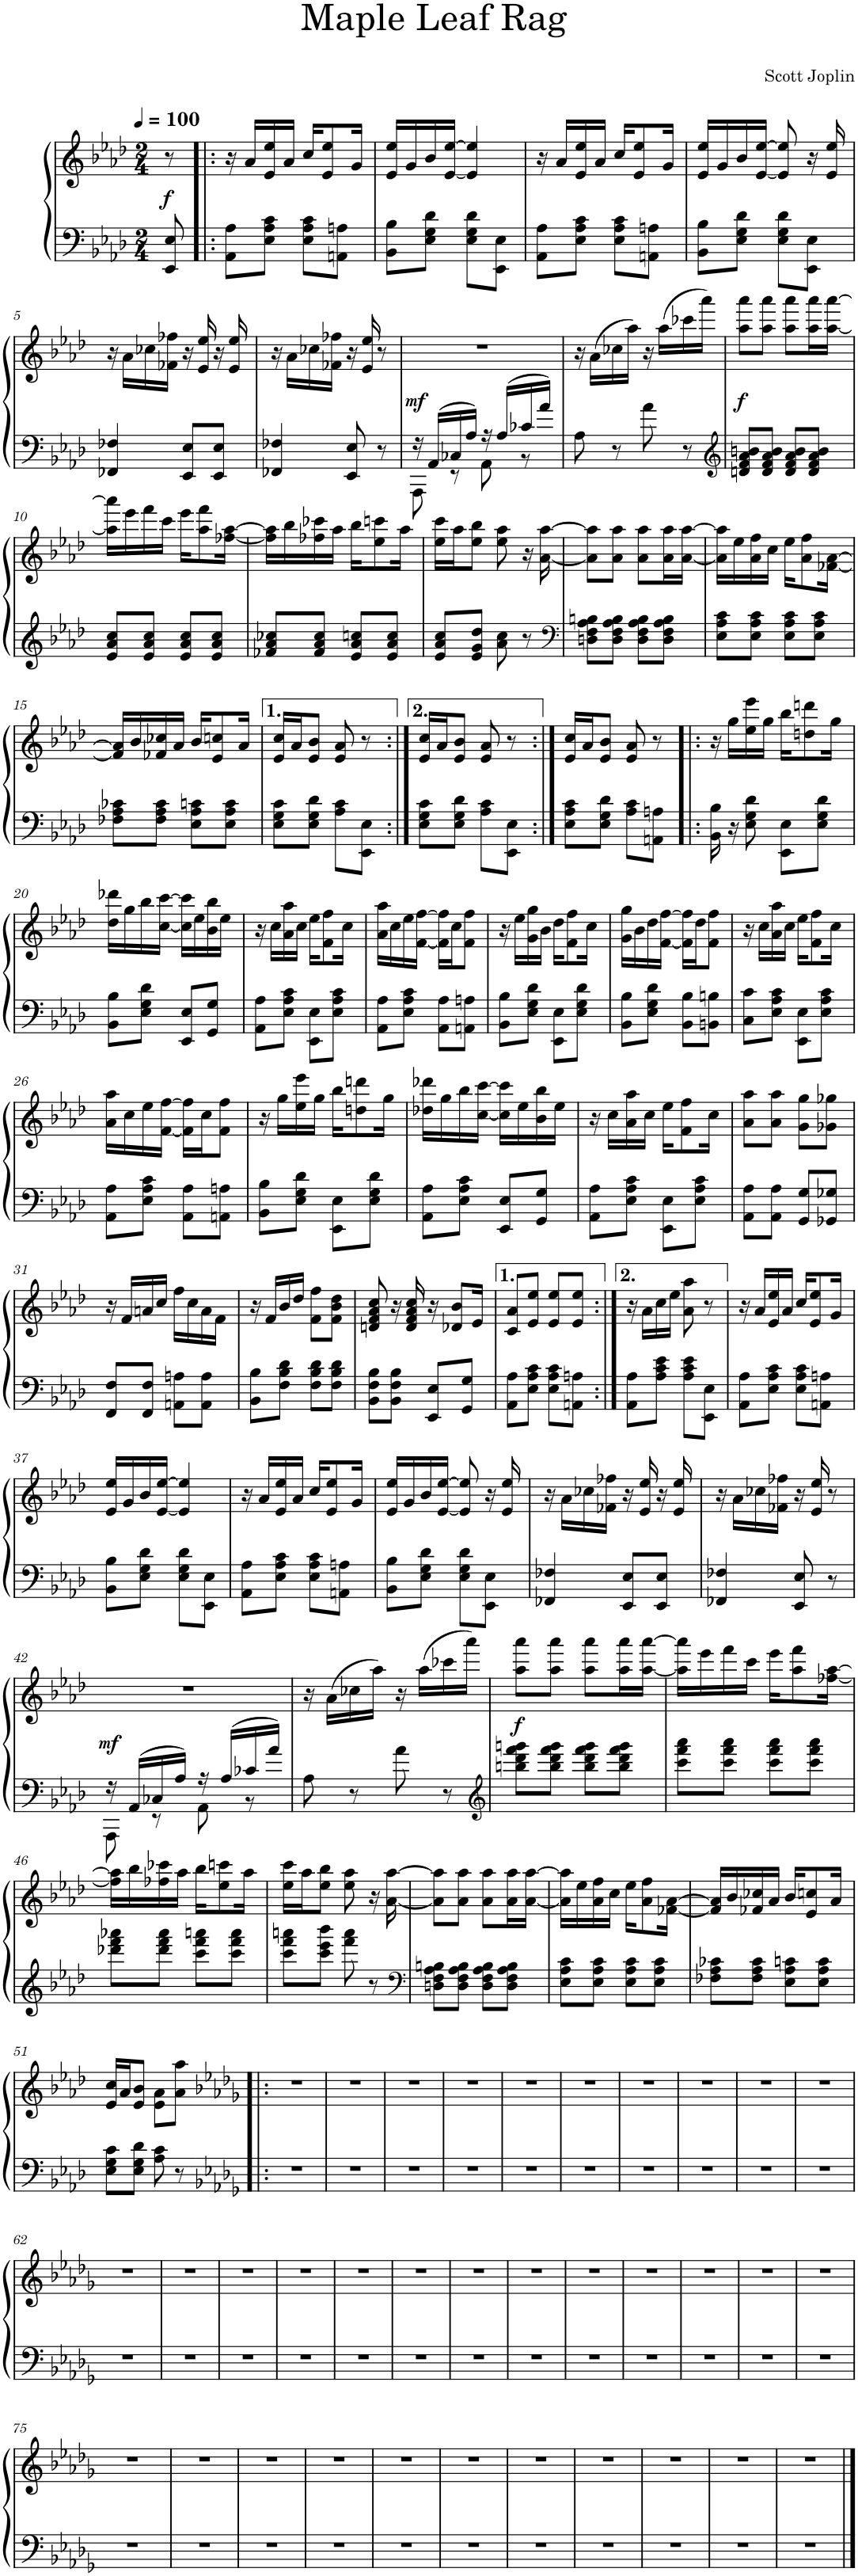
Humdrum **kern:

**kern	**kern	**dynam
*part1	*part1	*part1
*staff2	*staff1	*staff1/2
*I"Piano	*	*
*I'Pno.	*	*
*clefF4	*clefG2	*
*k[b-e-a-d-]	*k[b-e-a-d-]	*
*M2/4	*M2/4	*
*MM100	*MM100	*
=	=	=
!	!	!LO:DY:b
8EE-/ 8E-/	8r	f
=1!|:	=1!|:	=1!|:
8AA-\ 8A-\L	16r	.
.	16a-/LL	.
8E-\ 8A-\ 8c\J	16e-/ 16ee-/	.
.	16a-/JJ	.
8E-\ 8A-\ 8c\L	16cc/KL	.
.	8e-/ 8ee-/	.
8AAn\ 8An\J	.	.
.	16g/Jk	.
=2	=2	=2
8BB-\ 8B-\L	16e-/ 16ee-/LL	.
.	16g/	.
8E-\ 8G\ 8d-\J	16b-/	.
.	[16e-/ [16ee-/JJ	.
8E-\ 8G\ 8d-\L	4e-/] 4ee-/]	.
8EE-\ 8E-\J	.	.
=3	=3	=3
8AA-\ 8A-\L	16r	.
.	16a-/LL	.
8E-\ 8A-\ 8c\J	16e-/ 16ee-/	.
.	16a-/JJ	.
8E-\ 8A-\ 8c\L	16cc/KL	.
.	8e-/ 8ee-/	.
8AAn\ 8An\J	.	.
.	16g/Jk	.
=4	=4	=4
8BB-\ 8B-\L	16e-/ 16ee-/LL	.
.	16g/	.
8E-\ 8G\ 8d-\J	16b-/	.
.	[16e-/ [16ee-/JJ	.
8E-\ 8G\ 8d-\L	8e-/] 8ee-/]	.
8EE-\ 8E-\J	16r	.
.	16e-/ 16ee-/	.
!!LO:LB:g=z
=5	=5	=5
4FF-X/ 4F-X/	16r	.
.	16a-\LL	.
.	16cc-X\	.
.	16f-X\ 16ff-X\JJ	.
8EE-/ 8E-/L	16r	.
.	16e-/ 16ee-/	.
8EE-/ 8E-/J	16r	.
.	16e-/ 16ee-/	.
=6	=6	=6
4FF-X/ 4F-X/	16r	.
.	16a-\LL	.
.	16cc-X\	.
.	16f-X\ 16ff-X\JJ	.
8EE-/ 8E-/	16r	.
.	16e-/ 16ee-/	.
8r	8r	.
=7	=7	=7
*^	*	*
!	!	!	!LO:DY:b
16r	8AAA-\	2r	mf
16AA-/LL	.	.	.
16C-X/	8r	.	.
16A-/JJ	.	.	.
16r	8AA-\	.	.
16A-/LL	.	.	.
16c-X/	8r	.	.
16a-/JJ	.	.	.
*v	*v	*	*
=8	=8	=8
8A-\	16r	.
.	(16a-\LL	.
8r	16cc-X\	.
.	16aa-\JJ)	.
8a-\	16r	.
.	(16aa-\LL	.
8r	16ccc-X\	.
.	16aaa-\JJ)	.
=9	=9	=9
*clefG2	*	*
!	!	!LO:DY:b
8dn/ 8f/ 8a-/ 8bn/L	8aa-\ 8aaa-\L	f
8d/ 8f/ 8a-/ 8b/J	8aa-\ 8aaa-\J	.
8d/ 8f/ 8a-/ 8b/L	8aa-\ 8aaa-\L	.
8d/ 8f/ 8a-/ 8b/J	16aa-\ 16aaa-\L	.
.	[16aa-\ [16aaa-\JJ	.
!!LO:LB:g=z
=10	=10	=10
8e-/ 8a-/ 8cc/L	16aa-\] 16aaa-\]LL	.
.	16eee-\	.
8e-/ 8a-/ 8cc/J	16fff\	.
.	16ccc\JJ	.
8e-/ 8a-/ 8cc/L	16eee-\KL	.
.	8aa-\ 8fff\	.
8e-/ 8a-/ 8cc/J	.	.
.	[16ff-X\ [16aa-\Jk	.
=11	=11	=11
8f-X/ 8a-/ 8cc-X/L	16ff-\] 16aa-\]LL	.
.	16bb-\	.
8f-/ 8a-/ 8cc-/J	16ff-X\ 16ccc-X\	.
.	16aa-\JJ	.
8e-/ 8a-/ 8ccn/L	16bb-\KL	.
.	8ee-\ 8cccn\	.
8e-/ 8a-/ 8cc/J	.	.
.	16aa-\Jk	.
=12	=12	=12
8e-/ 8a-/ 8cc/L	16ee-\ 16ccc\LL	.
.	16aa-\J	.
8e-/ 8g/ 8dd-/J	8ee-\ 8bb-\J	.
8a-\ 8cc\	8ee-\ 8aa-\	.
8r	16r	.
.	[16a-\ [16aa-\	.
=13	=13	=13
*clefF4	*	*
8Dn\ 8F\ 8A-\ 8Bn\L	8a-\] 8aa-\]L	.
8D\ 8F\ 8A-\ 8B\J	8a-\ 8aa-\J	.
8D\ 8F\ 8A-\ 8B\L	8a-\ 8aa-\L	.
8D\ 8F\ 8A-\ 8B\J	16a-\ 16aa-\L	.
.	[16a-\ [16aa-\JJ	.
=14	=14	=14
8E-\ 8A-\ 8c\L	16a-\] 16aa-\]LL	.
.	16ee-\	.
8E-\ 8A-\ 8c\J	16a-\ 16ff\	.
.	16cc\JJ	.
8E-\ 8A-\ 8c\L	16ee-\KL	.
.	8a-\ 8ff\	.
8E-\ 8A-\ 8c\J	.	.
.	[16f-X\ [16a-\Jk	.
!!LO:LB:g=z
=15	=15	=15
8F-X\ 8A-\ 8c-X\L	16f-/] 16a-/]LL	.
.	16b-/	.
8F-\ 8A-\ 8c-\J	16f-X/ 16cc-X/	.
.	16a-/JJ	.
8E-\ 8A-\ 8cn\L	16b-/KL	.
.	8e-/ 8ccn/	.
8E-\ 8A-\ 8c\J	.	.
.	16a-/Jk	.
=16	=16	=16
8E-\ 8G\ 8c\L	16e-/ 16cc/LL	.
.	16a-/J	.
8E-\ 8G\ 8d-\J	8e-/ 8b-/J	.
8A-\ 8c\L	8e-/ 8a-/	.
8EE-\ 8E-\J	8r	.
=17:|!	=17:|!	=17:|!
8E-\ 8G\ 8c\L	16e-/ 16cc/LL	.
.	16a-/J	.
8E-\ 8G\ 8d-\J	8e-/ 8b-/J	.
8A-\ 8c\L	8e-/ 8a-/	.
8EE-\ 8E-\J	8r	.
=18:|!	=18:|!	=18:|!
8E-\ 8A-\ 8c\L	16e-/ 16cc/LL	.
.	16a-/J	.
8E-\ 8G\ 8d-\J	8e-/ 8b-/J	.
8A-\ 8c\L	8e-/ 8a-/	.
8AAn\ 8An\J	8r	.
=19!|:	=19!|:	=19!|:
16BB-\ 16B-\	16r	.
16r	16gg\LL	.
8E-\ 8G\ 8d-\	16ee-\ 16eee-\	.
.	16gg\JJ	.
8EE-\ 8E-\L	16bb-\KL	.
.	8ddn\ 8dddn\	.
8E-\ 8G\ 8d-\J	.	.
.	16gg\Jk	.
!!LO:LB:g=z
=20	=20	=20
8BB-\ 8B-\L	16dd-\ 16ddd-X\LL	.
.	16gg\	.
8E-\ 8G\ 8d-\J	16bb-\	.
.	[16cc\ [16ccc\JJ	.
8EE-/ 8E-/L	16cc\] 16ccc\]LL	.
.	16ee-\	.
8GG/ 8G/J	16b-\ 16bb-\	.
.	16ee-\JJ	.
=21	=21	=21
8AA-\ 8A-\L	16r	.
.	16cc\LL	.
8E-\ 8A-\ 8c\J	16a-\ 16aa-\	.
.	16cc\JJ	.
8EE-\ 8E-\L	16ee-\KL	.
.	8f\ 8ff\	.
8E-\ 8A-\ 8c\J	.	.
.	16cc\Jk	.
=22	=22	=22
8AA-\ 8A-\L	16a-\ 16aa-\LL	.
.	16cc\	.
8E-\ 8A-\ 8c\J	16ee-\	.
.	[16f\ [16ff\JJ	.
8AA-\ 8A-\L	16f\] 16ff\]LL	.
.	16cc\J	.
8AAn\ 8An\J	8f\ 8ff\J	.
=23	=23	=23
8BB-\ 8B-\L	16r	.
.	16ee-\LL	.
8E-\ 8G\ 8d-\J	16g\ 16gg\	.
.	16b-\JJ	.
8EE-\ 8E-\L	16dd-\KL	.
.	8f\ 8ff\	.
8E-\ 8G\ 8d-\J	.	.
.	16cc\Jk	.
=24	=24	=24
8BB-\ 8B-\L	16g\ 16gg\LL	.
.	16b-\	.
8E-\ 8G\ 8d-\J	16dd-\	.
.	[16f\ [16ff\JJ	.
8BB-\ 8B-\L	16f\] 16ff\]LL	.
.	16dd-\J	.
8BBn\ 8Bn\J	8f\ 8ff\J	.
=25	=25	=25
8C\ 8c\L	16r	.
.	16cc\LL	.
8E-\ 8A-\ 8c\J	16a-\ 16aa-\	.
.	16cc\JJ	.
8EE-\ 8E-\L	16ee-\KL	.
.	8f\ 8ff\	.
8E-\ 8A-\ 8c\J	.	.
.	16cc\Jk	.
!!LO:LB:g=z
=26	=26	=26
8AA-\ 8A-\L	16a-\ 16aa-\LL	.
.	16cc\	.
8E-\ 8A-\ 8c\J	16ee-\	.
.	[16f\ [16ff\JJ	.
8AA-\ 8A-\L	16f\] 16ff\]LL	.
.	16cc\J	.
8AAn\ 8An\J	8f\ 8ff\J	.
=27	=27	=27
8BB-\ 8B-\L	16r	.
.	16gg\LL	.
8E-\ 8G\ 8d-\J	16ee-\ 16eee-\	.
.	16gg\JJ	.
8EE-\ 8E-\L	16bb-\KL	.
.	8ddn\ 8dddn\	.
8E-\ 8G\ 8d-\J	.	.
.	16gg\Jk	.
=28	=28	=28
8AA-\ 8A-\L	16dd-X\ 16ddd-X\LL	.
.	16gg\	.
8E-\ 8A-\ 8c\J	16bb-\	.
.	[16cc\ [16ccc\JJ	.
8EE-/ 8E-/L	16cc\] 16ccc\]LL	.
.	16ee-\	.
8GG/ 8G/J	16b-\ 16bb-\	.
.	16ee-\JJ	.
=29	=29	=29
8AA-\ 8A-\L	16r	.
.	16cc\LL	.
8E-\ 8A-\ 8c\J	16a-\ 16aa-\	.
.	16cc\JJ	.
8EE-\ 8E-\L	16ee-\KL	.
.	8f\ 8ff\	.
8E-\ 8A-\ 8c\J	.	.
.	16cc\Jk	.
=30	=30	=30
8AA-\ 8A-\L	8a-\ 8aa-\L	.
8AA-\ 8A-\J	8a-\ 8aa-\J	.
8GG/ 8G/L	8g\ 8gg\L	.
8GG-X/ 8G-X/J	8g-X\ 8gg-X\J	.
!!LO:LB:g=z
=31	=31	=31
8FF/ 8F/L	16r	.
.	16f/LL	.
8FF/ 8F/J	16an/	.
.	16cc/JJ	.
8AAn\ 8An\L	16ff\LL	.
.	16cc\	.
8AA\ 8A\J	16a\	.
.	16f\JJ	.
=32	=32	=32
8BB-\ 8B-\L	16r	.
.	16f/LL	.
8F\ 8B-\ 8d-\J	16b-/	.
.	16dd-/JJ	.
8F\ 8B-\ 8d-\L	8f\ 8ff\L	.
8F\ 8B-\ 8d-\J	8f\ 8b-\ 8dd-\J	.
=33	=33	=33
8BB-\ 8F\ 8B-\L	8dn/ 8f/ 8a-/ 8cc/	.
8BB-\ 8F\ 8B-\J	16r	.
.	16d/ 16f/ 16a-/ 16cc/	.
8EE-/ 8E-/L	16r	.
.	8d-X/ 8b-/L	.
8GG/ 8G/J	.	.
.	16e-/Jk	.
=34	=34	=34
8AA-\ 8A-\L	8c/ 8a-/L	.
8E-\ 8A-\ 8c\J	8e-/ 8ee-/J	.
8E-\ 8A-\ 8c\L	8e-/ 8ee-/L	.
8AAn\ 8An\J	8e-/ 8ee-/J	.
=35:|!	=35:|!	=35:|!
8AA-\ 8A-\L	16r	.
.	16a-\LL	.
8A-\ 8c\ 8e-\J	16cc\	.
.	16ee-\JJ	.
8A-\ 8c\ 8e-\L	8a-\ 8aa-\	.
8EE-\ 8E-\J	8r	.
=36	=36	=36
8AA-\ 8A-\L	16r	.
.	16a-/LL	.
8E-\ 8A-\ 8c\J	16e-/ 16ee-/	.
.	16a-/JJ	.
8E-\ 8A-\ 8c\L	16cc/KL	.
.	8e-/ 8ee-/	.
8AAn\ 8An\J	.	.
.	16g/Jk	.
!!LO:LB:g=z
=37	=37	=37
8BB-\ 8B-\L	16e-/ 16ee-/LL	.
.	16g/	.
8E-\ 8G\ 8d-\J	16b-/	.
.	[16e-/ [16ee-/JJ	.
8E-\ 8G\ 8d-\L	4e-/] 4ee-/]	.
8EE-\ 8E-\J	.	.
=38	=38	=38
8AA-\ 8A-\L	16r	.
.	16a-/LL	.
8E-\ 8A-\ 8c\J	16e-/ 16ee-/	.
.	16a-/JJ	.
8E-\ 8A-\ 8c\L	16cc/KL	.
.	8e-/ 8ee-/	.
8AAn\ 8An\J	.	.
.	16g/Jk	.
=39	=39	=39
8BB-\ 8B-\L	16e-/ 16ee-/LL	.
.	16g/	.
8E-\ 8G\ 8d-\J	16b-/	.
.	[16e-/ [16ee-/JJ	.
8E-\ 8G\ 8d-\L	8e-/] 8ee-/]	.
8EE-\ 8E-\J	16r	.
.	16e-/ 16ee-/	.
=40	=40	=40
4FF-X/ 4F-X/	16r	.
.	16a-\LL	.
.	16cc-X\	.
.	16f-X\ 16ff-X\JJ	.
8EE-/ 8E-/L	16r	.
.	16e-/ 16ee-/	.
8EE-/ 8E-/J	16r	.
.	16e-/ 16ee-/	.
=41	=41	=41
4FF-X/ 4F-X/	16r	.
.	16a-\LL	.
.	16cc-X\	.
.	16f-X\ 16ff-X\JJ	.
8EE-/ 8E-/	16r	.
.	16e-/ 16ee-/	.
8r	8r	.
!!LO:LB:g=z
=42	=42	=42
*^	*	*
!	!	!	!LO:DY:b
16r	8AAA-\	2r	mf
16AA-/LL	.	.	.
16C-X/	8r	.	.
16A-/JJ	.	.	.
16r	8AA-\	.	.
16A-/LL	.	.	.
16c-X/	8r	.	.
16a-/JJ	.	.	.
*v	*v	*	*
=43	=43	=43
8A-\	16r	.
.	(16a-\LL	.
8r	16cc-X\	.
.	16aa-\JJ)	.
8a-\	16r	.
.	(16aa-\LL	.
8r	16ccc-X\	.
.	16aaa-\JJ)	.
=44	=44	=44
*clefG2	*	*
!	!	!LO:DY:b
8bbn\ 8ddd-\ 8fff\ 8gggn\L	8aa-\ 8aaa-\L	f
8bb\ 8ddd-\ 8fff\ 8ggg\J	8aa-\ 8aaa-\J	.
8bb\ 8ddd-\ 8fff\ 8ggg\L	8aa-\ 8aaa-\L	.
8bb\ 8ddd-\ 8fff\ 8ggg\J	16aa-\ 16aaa-\L	.
.	[16aa-\ [16aaa-\JJ	.
=45	=45	=45
8ccc\ 8fff\ 8aaa-\L	16aa-\] 16aaa-\]LL	.
.	16eee-\	.
8ccc\ 8fff\ 8aaa-\J	16fff\	.
.	16ccc\JJ	.
8ccc\ 8fff\ 8aaa-\L	16eee-\KL	.
.	8aa-\ 8fff\	.
8ccc\ 8fff\ 8aaa-\J	.	.
.	[16ff-X\ [16aa-\Jk	.
!!LO:LB:g=z
=46	=46	=46
8ddd-X\ 8fff\ 8aaa-X\L	16ff-\] 16aa-\]LL	.
.	16bb-\	.
8ddd-\ 8fff\ 8aaa-\J	16ff-X\ 16ccc-X\	.
.	16aa-\JJ	.
8ccc\ 8fff\ 8aaan\L	16bb-\KL	.
.	8ee-\ 8cccn\	.
8ccc\ 8fff\ 8aaa\J	.	.
.	16aa-\Jk	.
=47	=47	=47
8ccc\ 8fff\ 8aaan\L	16ee-\ 16ccc\LL	.
.	16aa-\J	.
8ccc\ 8eee-\ 8bbb-\J	8ee-\ 8bb-\J	.
8fff\ 8aaa\	8ee-\ 8aa-\	.
8r	16r	.
.	[16a-\ [16aa-\	.
=48	=48	=48
*clefF4	*	*
8Dn\ 8F\ 8A-\ 8Bn\L	8a-\] 8aa-\]L	.
8D\ 8F\ 8A-\ 8B\J	8a-\ 8aa-\J	.
8D\ 8F\ 8A-\ 8B\L	8a-\ 8aa-\L	.
8D\ 8F\ 8A-\ 8B\J	16a-\ 16aa-\L	.
.	[16a-\ [16aa-\JJ	.
=49	=49	=49
8E-\ 8A-\ 8c\L	16a-\] 16aa-\]LL	.
.	16ee-\	.
8E-\ 8A-\ 8c\J	16a-\ 16ff\	.
.	16cc\JJ	.
8E-\ 8A-\ 8c\L	16ee-\KL	.
.	8a-\ 8ff\	.
8E-\ 8A-\ 8c\J	.	.
.	[16f-X\ [16a-\Jk	.
=50	=50	=50
8F-X\ 8A-\ 8c-X\L	16f-/] 16a-/]LL	.
.	16b-/	.
8F-\ 8A-\ 8c-\J	16f-X/ 16cc-X/	.
.	16a-/JJ	.
8E-\ 8A-\ 8cn\L	16b-/KL	.
.	8e-/ 8ccn/	.
8E-\ 8A-\ 8c\J	.	.
.	16a-/Jk	.
!!LO:LB:g=z
=51	=51	=51
8E-\ 8G\ 8c\L	16e-/ 16cc/LL	.
.	16a-/J	.
8E-\ 8G\ 8d-\J	8e-/ 8b-/J	.
8A-\ 8c\	8e-\ 8a-\L	.
8r	8a-\ 8aa-\J	.
=52!|:	=52!|:	=52!|:
*k[b-e-a-d-g-]	*k[b-e-a-d-g-]	*
2r	2r	.
=53	=53	=53
2r	2r	.
=54	=54	=54
2r	2r	.
=55	=55	=55
2r	2r	.
=56	=56	=56
2r	2r	.
=57	=57	=57
2r	2r	.
=58	=58	=58
2r	2r	.
=59	=59	=59
2r	2r	.
=60	=60	=60
2r	2r	.
=61	=61	=61
2r	2r	.
!!LO:LB:g=z
=62	=62	=62
2r	2r	.
=63	=63	=63
2r	2r	.
=64	=64	=64
2r	2r	.
=65	=65	=65
2r	2r	.
=66	=66	=66
2r	2r	.
=67	=67	=67
2r	2r	.
=68	=68	=68
2r	2r	.
=69	=69	=69
2r	2r	.
=70	=70	=70
2r	2r	.
=71	=71	=71
2r	2r	.
=72	=72	=72
2r	2r	.
=73	=73	=73
2r	2r	.
=74	=74	=74
2r	2r	.
!!LO:LB:g=z
=75	=75	=75
2r	2r	.
=76	=76	=76
2r	2r	.
=77	=77	=77
2r	2r	.
=78	=78	=78
2r	2r	.
=79	=79	=79
2r	2r	.
=80	=80	=80
2r	2r	.
=81	=81	=81
2r	2r	.
=82	=82	=82
2r	2r	.
=83	=83	=83
2r	2r	.
=84	=84	=84
2r	2r	.
=85	=85	=85
2r	2r	.
==	==	==
*-	*-	*-
